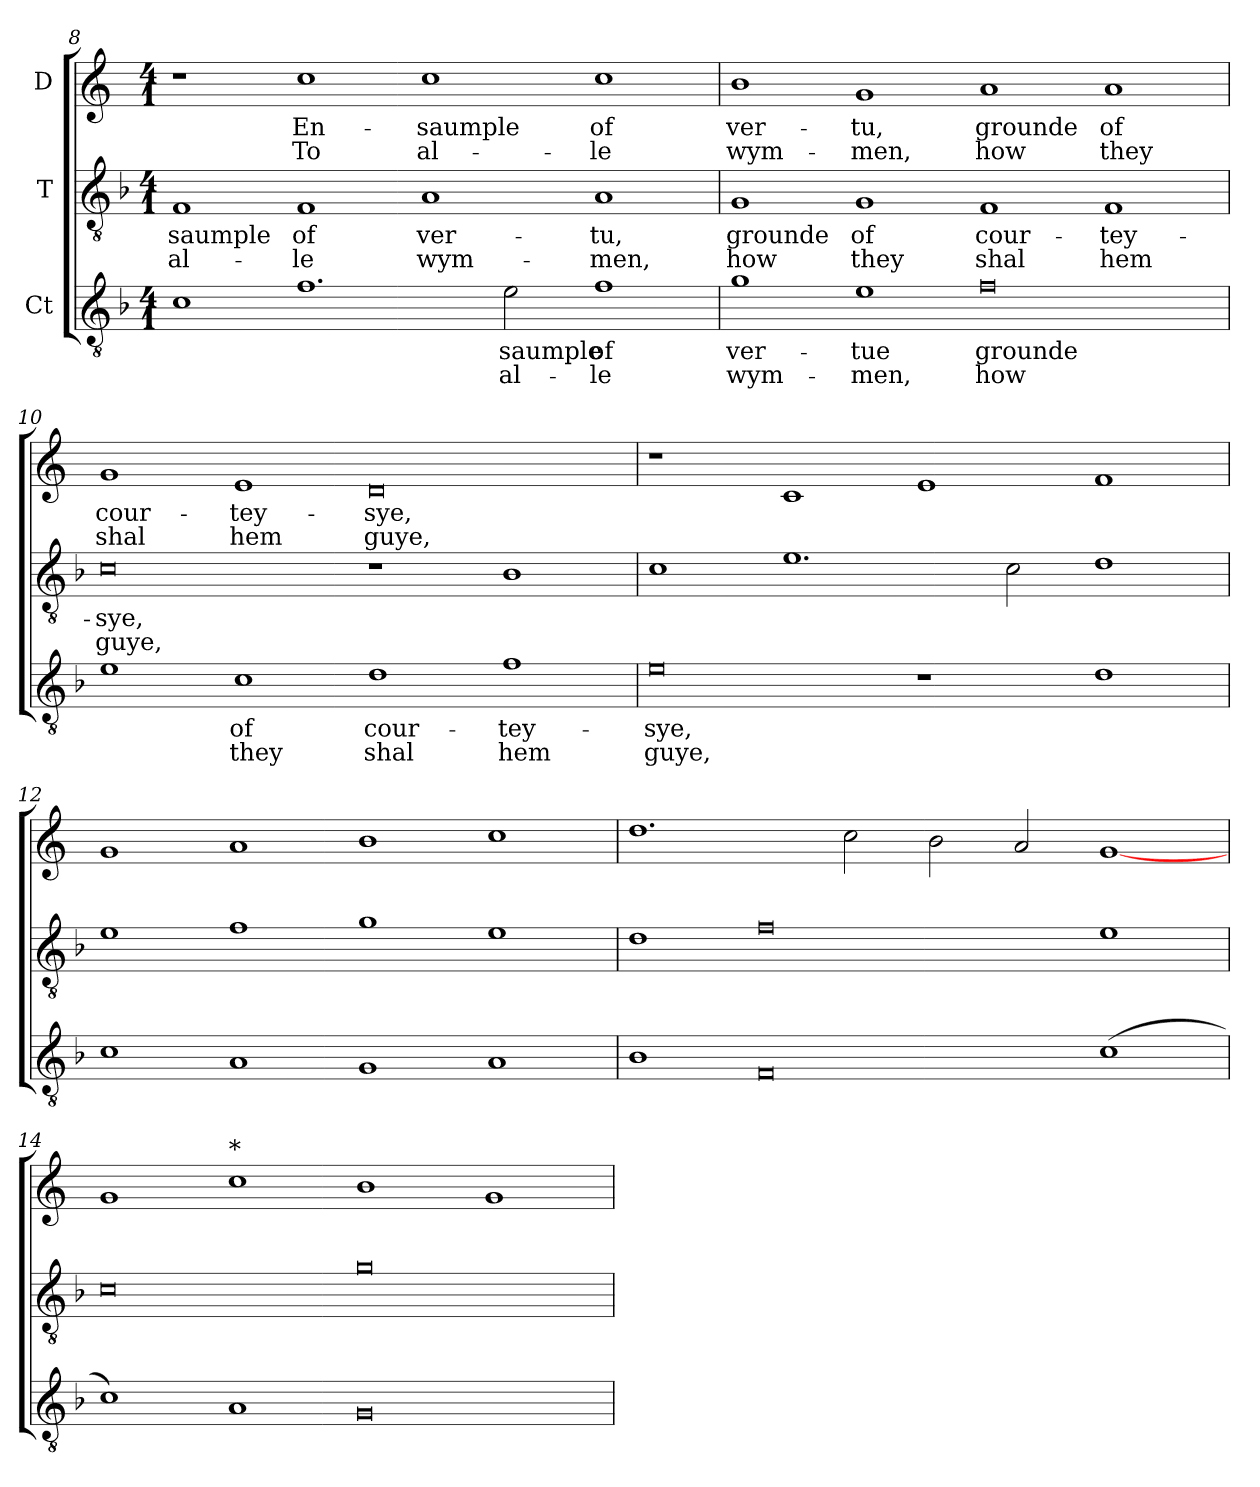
**kern	**text	**text	**kern	**text	**text	**kern	**text	**text
*part3	*part3	*part3	*part2	*part2	*part2	*part1	*part1	*part1
*staff3	*staff3	*staff3	*staff2	*staff2	*staff2	*staff1	*staff1	*staff1
*I"Ct	*	*	*I"T	*	*	*I"D	*	*
*clefGv2	*	*	*clefGv2	*	*	*clefG2	*	*
*ITrd7c12	*	*	*ITrd7c12	*	*	*	*	*
*k[b-]	*	*	*k[b-]	*	*	*k[]	*	*
*F:	*	*	*F:	*	*	*C:	*	*
*M4/1	*	*	*M4/1	*	*	*M4/1	*	*
=8	=8	=8	=8	=8	=8	=8	=8	=8
!	!	!	!	!LO:LY:b:color=#000000	!LO:LY:b:color=#000000	!	!	!
1Ci\	.	.	1FFi/	-saumple	al-	1r	.	.
!	!	!	!	!LO:LY:b:color=#000000	!LO:LY:b:color=#000000	!	!	!
!	!	!	!	!	!	!	!LO:LY:b:color=#000000	!LO:LY:b:color=#000000
1.Fi\	.	.	1FFi/	of	-le	1cci\	En-	To
!	!	!	!	!LO:LY:b:color=#000000	!LO:LY:b:color=#000000	!	!	!
!	!	!	!	!	!	!	!LO:LY:b:color=#000000	!LO:LY:b:color=#000000
.	.	.	1AAi/	ver-	wym-	1cci\	-saumple	al-
!	!LO:LY:b:color=#000000	!LO:LY:b:color=#000000	!	!	!	!	!	!
2Ei\	-saumple	al-	.	.	.	.	.	.
!	!LO:LY:b:color=#000000	!LO:LY:b:color=#000000	!	!	!	!	!	!
!	!	!	!	!LO:LY:b:color=#000000	!LO:LY:b:color=#000000	!	!	!
!	!	!	!	!	!	!	!LO:LY:b:color=#000000	!LO:LY:b:color=#000000
1Fi\	of	-le	1AAi/	-tu,	-men,	1cci\	of	-le
!!LO:LB:g=z
=9	=9	=9	=9	=9	=9	=9	=9	=9
!	!LO:LY:b:color=#000000	!LO:LY:b:color=#000000	!	!	!	!	!	!
!	!	!	!	!LO:LY:b:color=#000000	!LO:LY:b:color=#000000	!	!	!
!	!	!	!	!	!	!	!LO:LY:b:color=#000000	!LO:LY:b:color=#000000
1Gi\	ver-	wym-	1GGi/	grounde	how	1bi/	ver-	wym-
!	!LO:LY:b:color=#000000	!LO:LY:b:color=#000000	!	!	!	!	!	!
!	!	!	!	!LO:LY:b:color=#000000	!LO:LY:b:color=#000000	!	!	!
!	!	!	!	!	!	!	!LO:LY:b:color=#000000	!LO:LY:b:color=#000000
1Ei\	-tue	-men,	1GGi/	of	they	1gi/	-tu,	-men,
!	!LO:LY:b:color=#000000	!LO:LY:b:color=#000000	!	!	!	!	!	!
!	!	!	!	!LO:LY:b:color=#000000	!LO:LY:b:color=#000000	!	!	!
!	!	!	!	!	!	!	!LO:LY:b:color=#000000	!LO:LY:b:color=#000000
0Fi\	grounde	how	1FFi/	cour-	shal	1ai/	grounde	how
!	!	!	!	!LO:LY:b:color=#000000	!LO:LY:b:color=#000000	!	!	!
!	!	!	!	!	!	!	!LO:LY:b:color=#000000	!LO:LY:b:color=#000000
.	.	.	1FFi/	-tey-	hem	1ai/	of	they
=10	=10	=10	=10	=10	=10	=10	=10	=10
!	!	!	!	!LO:LY:b:color=#000000	!LO:LY:b:color=#000000	!	!	!
!	!	!	!	!	!	!	!LO:LY:b:color=#000000	!LO:LY:b:color=#000000
1Ei\	.	.	0Ci\	-sye,	guye,	1gi/	cour-	shal
!	!LO:LY:b:color=#000000	!LO:LY:b:color=#000000	!	!	!	!	!	!
!	!	!	!	!	!	!	!LO:LY:b:color=#000000	!LO:LY:b:color=#000000
1Ci\	of	they	.	.	.	1ei/	-tey-	hem
!	!LO:LY:b:color=#000000	!LO:LY:b:color=#000000	!	!	!	!	!	!
!	!	!	!	!	!	!	!LO:LY:b:color=#000000	!LO:LY:b:color=#000000
1Di\	cour-	shal	1r	.	.	0di/	-sye,	guye,
!	!LO:LY:b:color=#000000	!LO:LY:b:color=#000000	!	!	!	!	!	!
1Fi\	-tey-	hem	1BB-i/	.	.	.	.	.
=11	=11	=11	=11	=11	=11	=11	=11	=11
!	!LO:LY:b:color=#000000	!LO:LY:b:color=#000000	!	!	!	!	!	!
0Ei\	-sye,	guye,	1Ci\	.	.	1r	.	.
.	.	.	1.Ei\	.	.	1ci/	.	.
1r	.	.	.	.	.	1ei/	.	.
.	.	.	2Ci\	.	.	.	.	.
1Di\	.	.	1Di\	.	.	1fi/	.	.
!!LO:LB:g=z
=12	=12	=12	=12	=12	=12	=12	=12	=12
1Ci\	.	.	1Ei\	.	.	1gi/	.	.
1AAi/	.	.	1Fi\	.	.	1ai/	.	.
1GGi/	.	.	1Gi\	.	.	1bi/	.	.
1AAi/	.	.	1Ei\	.	.	1cci\	.	.
=13	=13	=13	=13	=13	=13	=13	=13	=13
1BB-i/	.	.	1Di\	.	.	1.ddi\	.	.
0FFi/	.	.	0Fi\	.	.	.	.	.
.	.	.	.	.	.	2cci\	.	.
.	.	.	.	.	.	2bi\	.	.
.	.	.	.	.	.	2ai/	.	.
(1Ci\	.	.	1Ei\	.	.	[1gi/	.	.
=14	=14	=14	=14	=14	=14	=14	=14	=14
1Ci\)	.	.	0Ci\	.	.	1gi/	.	.
!	!	!	!	!	!	!LO:TX:t=*	!	!
1AAi/	.	.	.	.	.	1cci\	.	.
0GGi/	.	.	0Gi\	.	.	1bi/	.	.
.	.	.	.	.	.	1gi/	.	.
=	=	=	=	=	=	=	=	=
*-	*-	*-	*-	*-	*-	*-	*-	*-
